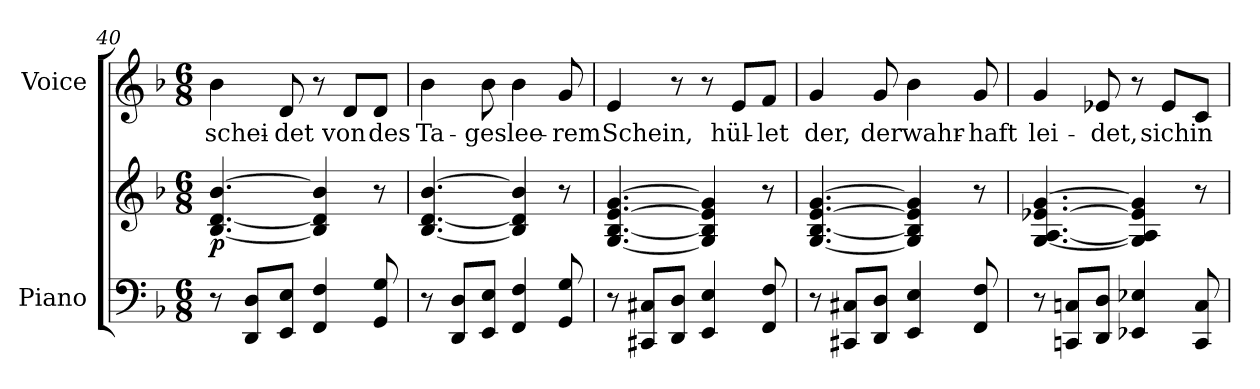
**kern	**kern	**dynam	**kern	**text
*part2	*part2	*part2	*part1	*part1
*staff3	*staff2	*staff2/3	*staff1	*staff1
*I"Piano	*	*	*I"Voice	*
*I'Pno	*	*	*	*
*clefF4	*clefG2	*	*clefG2	*
*k[b-]	*k[b-]	*	*k[b-]	*
*M6/8	*M6/8	*	*M6/8	*
=40	=40	=40	=40	=40
!	!	!LO:DY:b	!	!
8r	[4.B-/ [4.d/ [4.b-/	p	4b-\	schei-
8DD/ 8D/L	.	.	.	.
8EE/ 8E/J	.	.	8d/	-det
4FF/ 4F/	4B-/] 4d/] 4b-/]	.	8r	.
.	.	.	8d/L	von
8GG/ 8G/	8r	.	8d/J	des
=41	=41	=41	=41	=41
8r	[4.B-/ [4.d/ [4.b-/	.	4b-\	Ta-
8DD/ 8D/L	.	.	.	.
8EE/ 8E/J	.	.	8b-\	-ges
4FF/ 4F/	4B-/] 4d/] 4b-/]	.	4b-\	lee-
8GG/ 8G/	8r	.	8g/	-rem
=42	=42	=42	=42	=42
!	!	!LO:DY:b	!	!
!	!	!LO:DY:n=1:b	!	!
8r	[4.G/ [4.B-/ [>4.e/ [4.g/	other-dynamics p	4e/	Schein,
8CC#X/ 8C#X/L	.	.	.	.
8DD/ 8D/J	.	.	8r	.
4EE/ 4E/	4G/] 4B-/] 4e/] 4g/]	.	8r	.
.	.	.	8e/L	hül-
8FF/ 8F/	8r	.	8f/J	-let
=43	=43	=43	=43	=43
8r	[4.G/ [4.B-/ [>4.e/ [4.g/	.	4g/	der,
8CC#X/ 8C#X/L	.	.	.	.
8DD/ 8D/J	.	.	8g/	der
4EE/ 4E/	4G/] 4B-/] 4e/] 4g/]	.	4b-\	wahr-
8FF/ 8F/	8r	.	8g/	-haft
=44	=44	=44	=44	=44
8r	[4.G/ [4.A/ [>4.e-X/ [4.g/	.	4g/	lei-
8CCn/ 8Cn/L	.	.	.	.
8DD/ 8D/J	.	.	8e-X/	-det,
4EE-X/ 4E-X/	4G/] 4A/] 4e-/] 4g/]	.	8r	.
.	.	.	8e-/L	sich
8CC/ 8C/	8r	.	8c/J	in
=	=	=	=	=
*-	*-	*-	*-	*-
